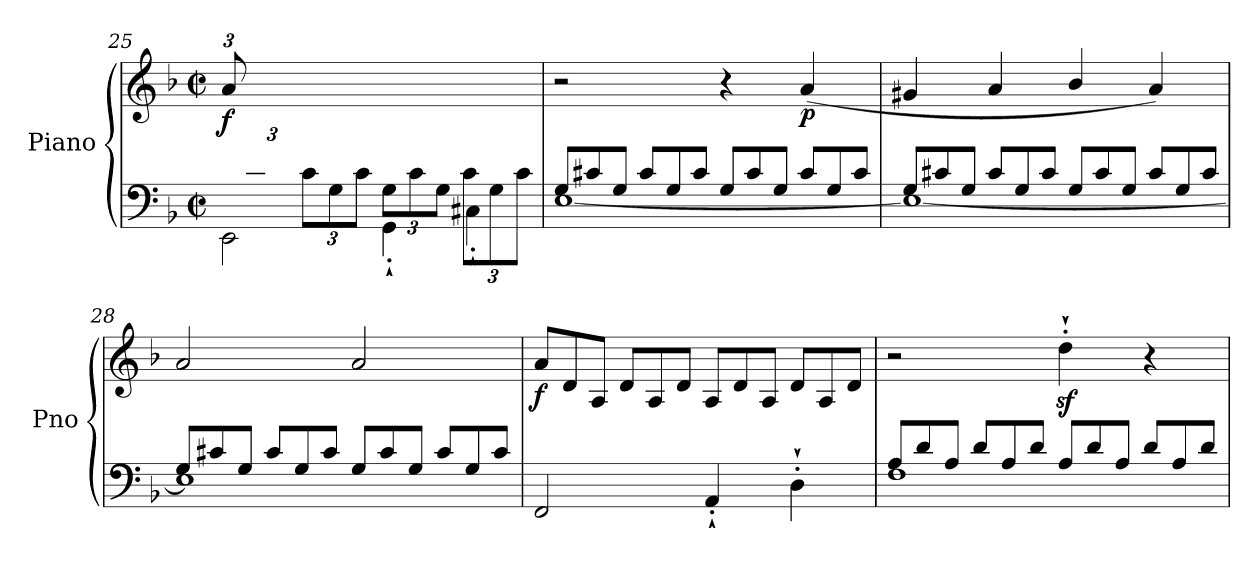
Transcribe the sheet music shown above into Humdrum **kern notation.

**kern	**kern	**dynam
*part1	*part1	*part1
*staff2	*staff1	*staff1/2
*I"Piano	*	*
*I'Pno	*	*
!!LO:LB:g=z
*clefF4	*clefG2	*
*k[b-]	*k[b-]	*
*M4/4	*M4/4	*
*met(c|)	*met(c|)	*
=25	=25	=25
*^	*	*
*	*	*Xbrackettup	*
!	!	!	!LO:DY:a=2
12ryy	2EE\	12a/L	f
12c#X/	.	12%11ryy	.
12G/J	.	.	.
*Xbrackettup	*	*	*
12c#\L	.	.	.
12G\	.	.	.
12c#\J	.	.	.
12G\L	4GG`'\	.	.
12c#\	.	.	.
12G\J	.	.	.
12c#\L	4C#X`'\	.	.
12G\	.	.	.
12c#\J	.	.	.
=26	=26	=26	=26
*Xtuplet	*	*	*
12G/L	[1E	2r	.
12c#X/	.	.	.
12G/J	.	.	.
12c#/L	.	.	.
12G/	.	.	.
12c#/J	.	.	.
12G/L	.	4r	.
12c#/	.	.	.
12G/J	.	.	.
!	!	!	!LO:DY:b
12c#/L	.	(4a/	p
12G/	.	.	.
12c#/J	.	.	.
=27	=27	=27	=27
12G/L	1E_	4g#X/	.
12c#X/	.	.	.
12G/J	.	.	.
12c#/L	.	4a/	.
12G/	.	.	.
12c#/J	.	.	.
12G/L	.	4b-/	.
12c#/	.	.	.
12G/J	.	.	.
12c#/L	.	4a/)	.
12G/	.	.	.
12c#/J	.	.	.
!!LO:LB:g=z
=28	=28	=28	=28
12G/L	1E]	2a/	.
12c#X/	.	.	.
12G/J	.	.	.
12c#/L	.	.	.
12G/	.	.	.
12c#/J	.	.	.
12G/L	.	2a/	.
12c#/	.	.	.
12G/J	.	.	.
12c#/L	.	.	.
12G/	.	.	.
12c#/J	.	.	.
*v	*v	*	*
=29	=29	=29
*	*Xtuplet	*
!	!	!LO:DY:b
2FF/	12a/L	f
.	12d/	.
.	12A/J	.
.	12d/L	.
.	12A/	.
.	12d/J	.
4AA`'/	12A/L	.
.	12d/	.
.	12A/J	.
4D`'\	12d/L	.
.	12A/	.
.	12d/J	.
=30	=30	=30
*^	*	*
12A/L	1F	2r	.
12d/	.	.	.
12A/J	.	.	.
12d/L	.	.	.
12A/	.	.	.
12d/J	.	.	.
12A/L	.	4ddz>`'\	.
12d/	.	.	.
12A/J	.	.	.
12d/L	.	4r	.
12A/	.	.	.
12d/J	.	.	.
*v	*v	*	*
=	=	=
*-	*-	*-
